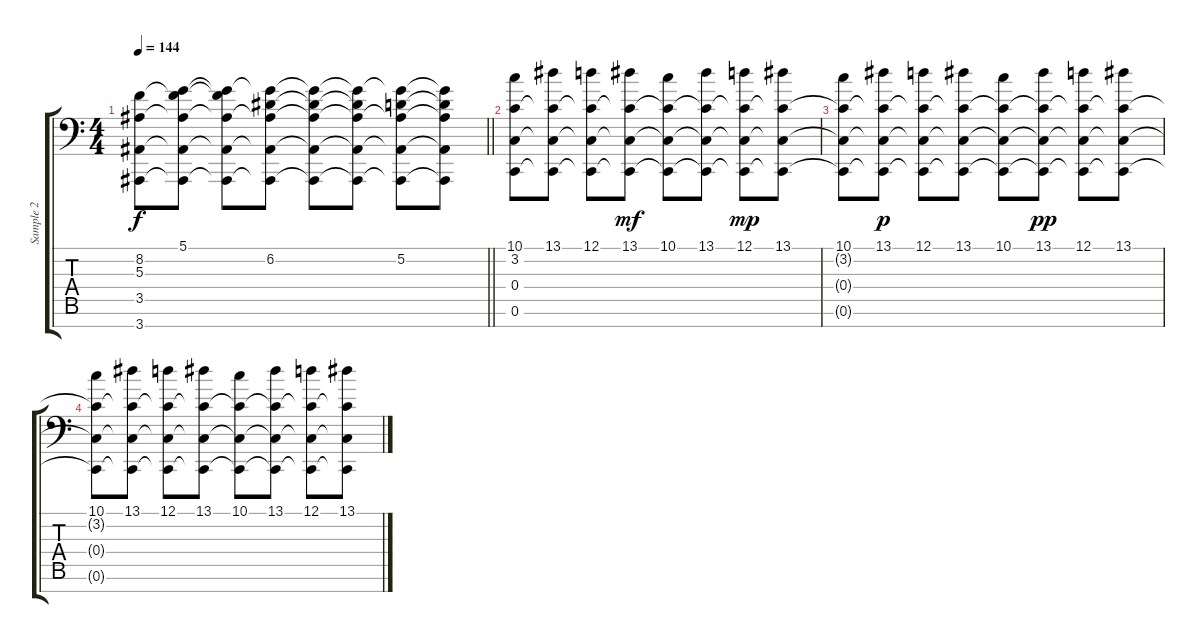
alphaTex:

\track ("Sample 2" "Sample 2") {instrument electricgrandpiano}
\staff {score tabs}
\tuning (D4 A3 F3 C3 G2 C2 G1) {hide}
\ts (4 4)
\tempo 144
\clef f4
\barLineRight lightlight
\ks c
(8.2 5.3 3.5 3.7).8{dy f} (5.1{t} 8.2{t} 5.3{t} 3.5{t} 3.7{t}).8 (5.1{t} 8.2{t} 5.3{t} 3.5{t} 3.7{t}).8 (5.1{t} 6.2 5.3{t} 3.5{t} 3.7{t}).8 (5.1{t} 6.2{t} 5.3{t} 3.5{t} 3.7{t}).8 (5.1{t} 6.2{t} 5.3{t} 3.5{t} 3.7{t}).8 (5.1{t} 5.2 5.3{t} 3.5{t} 3.7{t}).8 (5.1{t} 5.2{t} 5.3{t} 3.5{t} 3.7{t}).8 |
\section ("" " ")
(10.1 3.2 0.4 0.6).8 (13.1 3.2{t} 0.4{t} 0.6{t}).8 (12.1 3.2{t} 0.4{t} 0.6{t}).8 (13.1 3.2{t} 0.4{t} 0.6{t}).8{dy mf} (10.1 3.2{t} 0.4{t} 0.6{t}).8 (13.1 3.2{t} 0.4{t} 0.6{t}).8 (12.1 3.2{t} 0.4{t} 0.6{t}).8{dy mp} (13.1 3.2{t} 0.4{t} 0.6{t}).8 |
(10.1 3.2{t} 0.4{t} 0.6{t}).8 (13.1 3.2{t} 0.4{t} 0.6{t}).8{dy p} (12.1 3.2{t} 0.4{t} 0.6{t}).8 (13.1 3.2{t} 0.4{t} 0.6{t}).8 (10.1 3.2{t} 0.4{t} 0.6{t}).8 (13.1 3.2{t} 0.4{t} 0.6{t}).8{dy pp} (12.1 3.2{t} 0.4{t} 0.6{t}).8 (13.1 3.2{t} 0.4{t} 0.6{t}).8 |
(10.1 3.2{t} 0.4{t} 0.6{t}).8{volume 0} (13.1 3.2{t} 0.4{t} 0.6{t}).8 (12.1 3.2{t} 0.4{t} 0.6{t}).8 (13.1 3.2{t} 0.4{t} 0.6{t}).8 (10.1 3.2{t} 0.4{t} 0.6{t}).8 (13.1 3.2{t} 0.4{t} 0.6{t}).8 (12.1 3.2{t} 0.4{t} 0.6{t}).8 (13.1 3.2{t} 0.4{t} 0.6{t}).8
